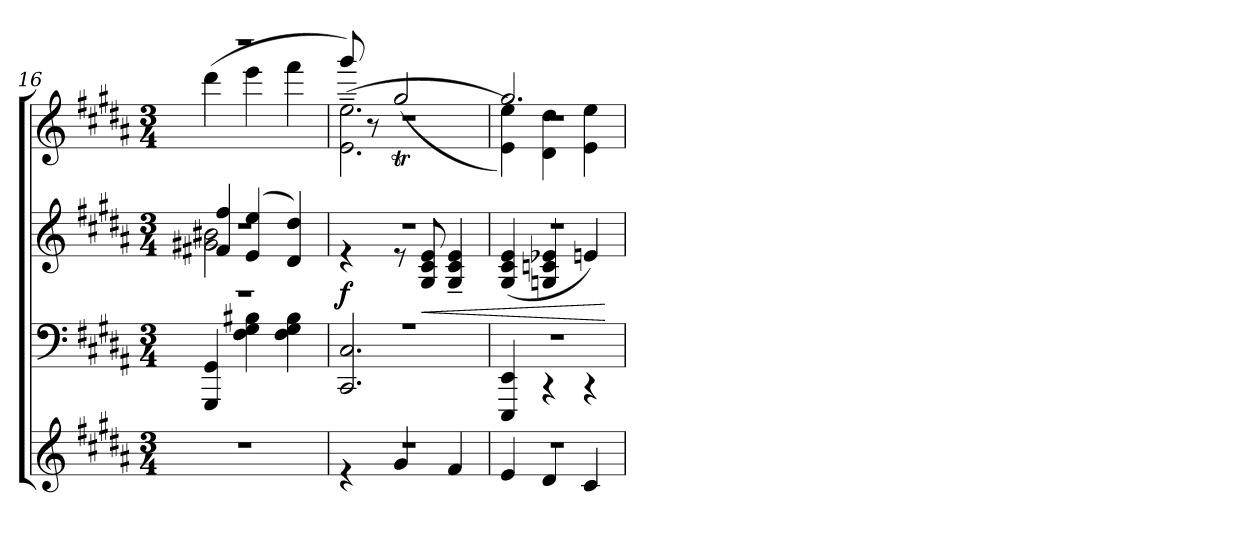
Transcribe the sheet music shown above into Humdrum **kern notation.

**kern	**kern	**kern	**dynam	**kern
*part3	*part2	*part2	*part2	*part1
*staff4	*staff3	*staff2	*staff2/3	*staff1
*clefG2	*clefF4	*clefG2	*	*clefG2
*k[f#c#g#d#a#]	*k[f#c#g#d#a#]	*k[f#c#g#d#a#]	*	*k[f#c#g#d#a#]
*M3/4	*M3/4	*M3/4	*	*M3/4
=16	=16	=16	=16	=16
*	*^	*^	*	*^
*	*	*	*	*^	*	*	*
2.r	2.r	4GGG#/ 4GG#/	2.r	2g#X\ 2b#X\	4f#X/ 4ff#/	.	2.r	(>4ddd#\
.	.	4F#\ 4G#\ 4B#X\	.	.	(>4e/ 4ee/	.	.	4eee\
.	.	4F#\ 4G#\ 4B#\	.	4ryy	4d#/ 4dd#/)	.	.	4fff#\
=17	=17	=17	=17	=17	=17	=17	=17	=17
*^	*	*	*	*	*	*	*	*^
!	!	!	!	!	!	!	!LO:DY:a=2	!	!	!
*	*	*	*	*	*v	*v	*	*	*	*
2.r	4r	2.r	2.CC#/ 2.C#/	2.r	4r	f	2.r	8ggg#/)	(<2.e\~ 2.ee\~
.	.	.	.	.	.	.	.	8r	.
.	4g#/	.	.	.	8r	.	.	(<2gg#T/	.
!	!	!	!	!	!	!LO:HP:b	!	!	!
.	.	.	.	.	8G#/ 8c#/ 8e/	<	.	.	.
.	4f#/	.	.	.	4G#/~ 4c#/~ 4e/~	.	.	.	.
=18	=18	=18	=18	=18	=18	=18	=18	=18	=18
2.r	4e/	2.r	4EEE/ 4EE/	2.r	(>4G#/ 4c#/ 4e/	.	2.r	2.gg#/	4e\ 4ee\))
.	4d#/	.	4r	.	4Gn/ 4cn/ 4e-X/	.	.	.	4d#\ 4dd#\
.	4c#/	.	4r	.	4en/)	.	.	.	4e\ 4ee\
*v	*v	*	*	*	*	*	*v	*v	*v
*	*v	*v	*	*	*	*
*	*	*v	*v	*	*
.	.	.	[	.
=	=	=	=	=
*-	*-	*-	*-	*-
